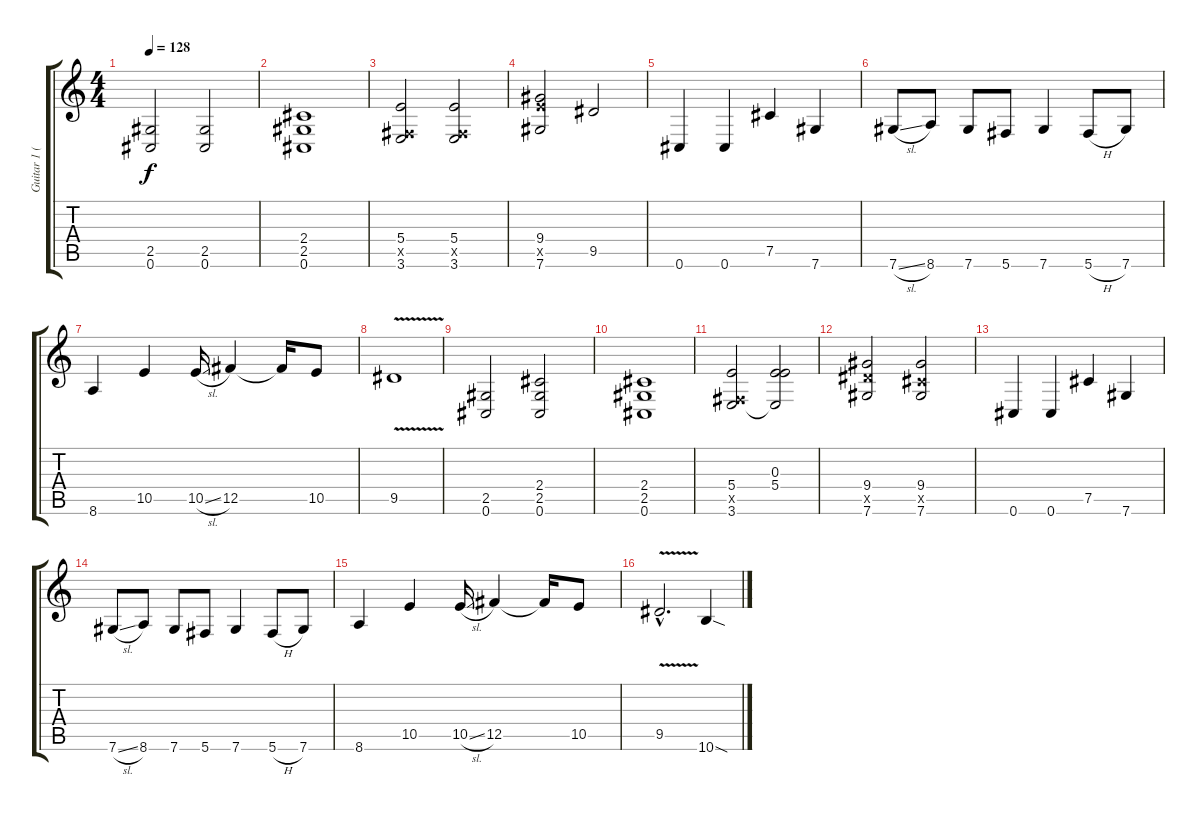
\track ("Guitar 1 (Distortion)" "Guitar 1 (") {instrument distortionguitar}
\staff {score tabs}
\tuning (Db4 Ab3 E3 B2 Gb2 Db2) {hide}
\ts (4 4)
\tempo 128
\clef g2
\ks c
(2.5 0.6).2{dy f} (2.5 0.6).2 |
(2.4 2.5 0.6).1 |
(5.4 0.5{x} 3.6).2 (5.4 0.5{x} 3.6).2 |
(9.4 10.5{x} 7.6).2 9.5.2 |
0.6.4 0.6.4 7.5.4 7.6.4 |
7.6{sl}.8 8.6.8 7.6.8 5.6.8 7.6.4 5.6{h}.8 7.6.8 |
8.6.4 10.5.4 10.5{sl}.16 12.5.4 12.5{t}.16 10.5.8 |
9.5{v}.1 |
(2.5 0.6).2 (2.4 2.5 0.6).2 |
(2.4 2.5 0.6).1 |
(5.4 0.5{x} 3.6).2 (0.3 5.4 3.6{t}).2 |
(9.4 9.5{x} 7.6).2 (9.4 7.5{x} 7.6).2 |
0.6.4 0.6.4 7.5.4 7.6.4 |
7.6{sl}.8 8.6.8 7.6.8 5.6.8 7.6.4 5.6{h}.8 7.6.8 |
8.6.4 10.5.4 10.5{sl}.16 12.5.4 12.5{t}.16 10.5.8 |
9.5{v hac}.2{d} 10.6{sod}.4
